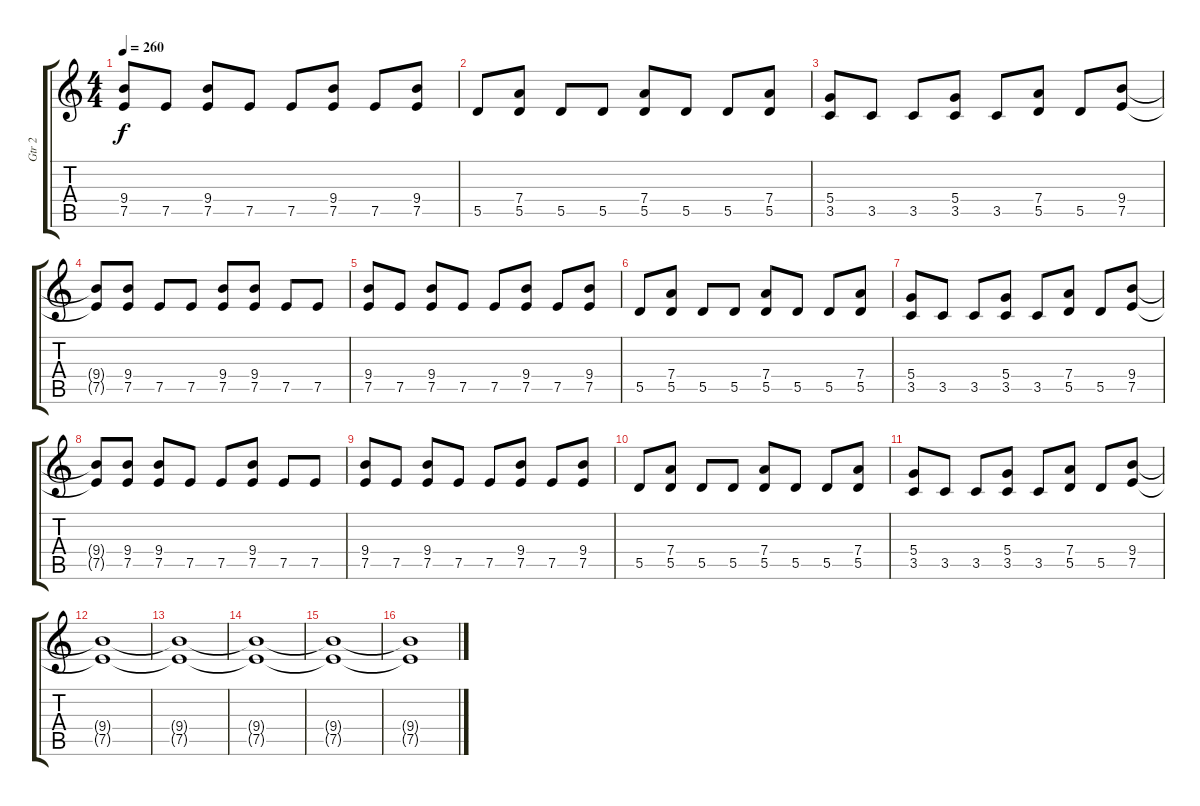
\track ("Gtr 2" "Gtr 2") {instrument distortionguitar}
\staff {score tabs}
\tuning (E4 B3 G3 D3 A2 E2) {hide}
\ts (4 4)
\tempo 260
\clef g2
\ks c
(9.4 7.5).8{dy f} 7.5.8 (9.4 7.5).8 7.5.8 7.5.8 (9.4 7.5).8 7.5.8 (9.4 7.5).8 |
5.5.8 (7.4 5.5).8 5.5.8 5.5.8 (7.4 5.5).8 5.5.8 5.5.8 (7.4 5.5).8 |
(5.4 3.5).8 3.5.8 3.5.8 (5.4 3.5).8 3.5.8 (7.4 5.5).8 5.5.8 (9.4 7.5).8 |
(9.4{t} 7.5{t}).8 (9.4 7.5).8 7.5.8 7.5.8 (9.4 7.5).8 (9.4 7.5).8 7.5.8 7.5.8 |
(9.4 7.5).8 7.5.8 (9.4 7.5).8 7.5.8 7.5.8 (9.4 7.5).8 7.5.8 (9.4 7.5).8 |
5.5.8 (7.4 5.5).8 5.5.8 5.5.8 (7.4 5.5).8 5.5.8 5.5.8 (7.4 5.5).8 |
(5.4 3.5).8 3.5.8 3.5.8 (5.4 3.5).8 3.5.8 (7.4 5.5).8 5.5.8 (9.4 7.5).8 |
(9.4{t} 7.5{t}).8 (9.4 7.5).8 (9.4 7.5).8 7.5.8 7.5.8 (9.4 7.5).8 7.5.8 7.5.8 |
(9.4 7.5).8 7.5.8 (9.4 7.5).8 7.5.8 7.5.8 (9.4 7.5).8 7.5.8 (9.4 7.5).8 |
5.5.8 (7.4 5.5).8 5.5.8 5.5.8 (7.4 5.5).8 5.5.8 5.5.8 (7.4 5.5).8 |
(5.4 3.5).8 3.5.8 3.5.8 (5.4 3.5).8 3.5.8 (7.4 5.5).8 5.5.8 (9.4 7.5).8 |
(9.4{t} 7.5{t}).1 |
(9.4{t} 7.5{t}).1 |
(9.4{t} 7.5{t}).1 |
(9.4{t} 7.5{t}).1 |
(9.4{t} 7.5{t}).1
